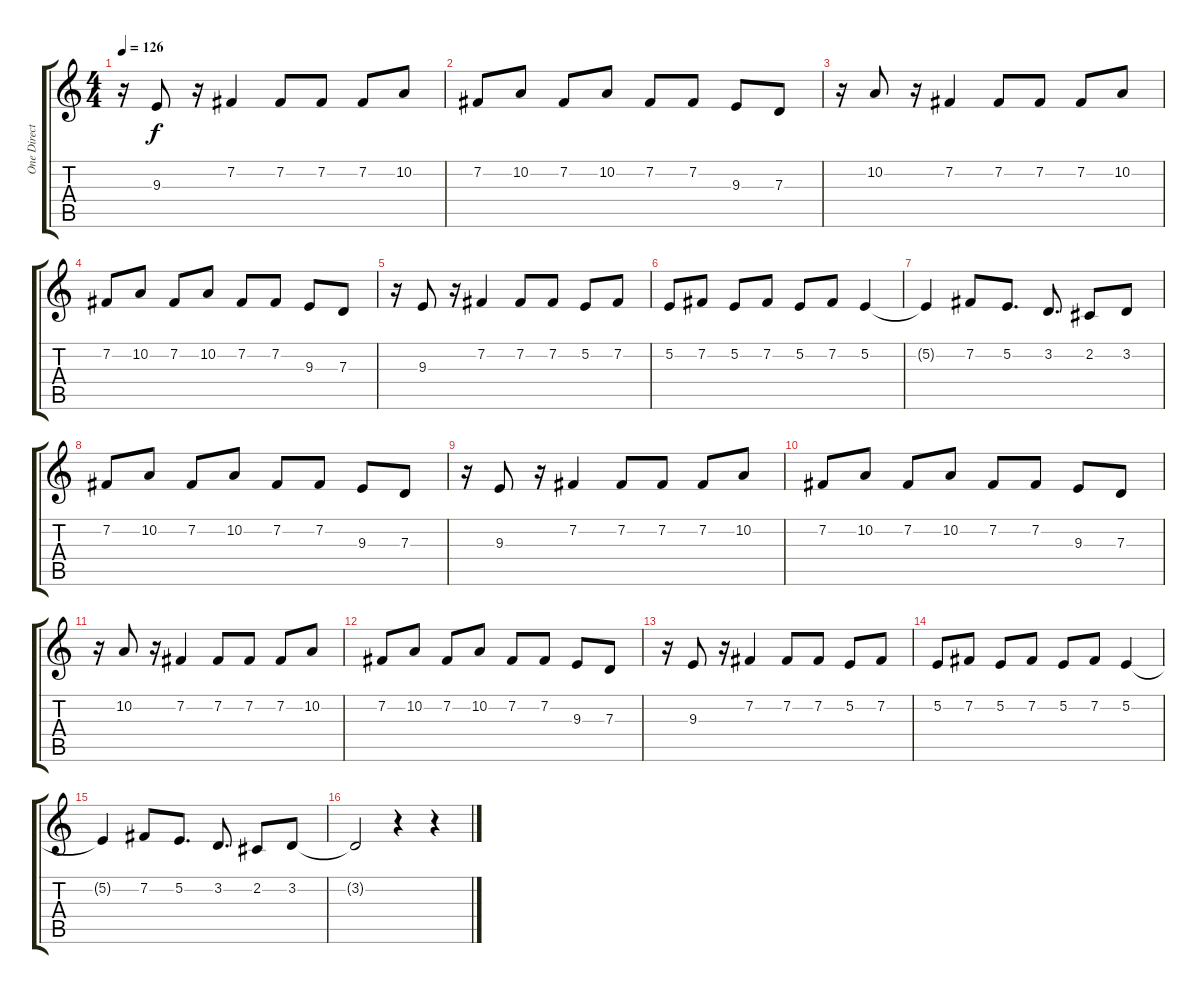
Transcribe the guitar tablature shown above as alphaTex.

\track ("One Direction" "One Direct") {instrument flute}
\staff {score tabs}
\tuning (E4 B3 G3 D3 A2 E2) {hide}
\ts (4 4)
\tempo 126
\clef g2
\ks c
r.16{dy f} 9.3.8 r.16 7.2.4 7.2.8 7.2.8 7.2.8 10.2.8 |
7.2.8 10.2.8 7.2.8 10.2.8 7.2.8 7.2.8 9.3.8 7.3.8 |
r.16 10.2.8 r.16 7.2.4 7.2.8 7.2.8 7.2.8 10.2.8 |
7.2.8 10.2.8 7.2.8 10.2.8 7.2.8 7.2.8 9.3.8 7.3.8 |
r.16 9.3.8 r.16 7.2.4 7.2.8 7.2.8 5.2.8 7.2.8 |
5.2.8 7.2.8 5.2.8 7.2.8 5.2.8 7.2.8 5.2.4 |
5.2{t}.4 7.2.8 5.2.8{d} 3.2.8{d} 2.2.8 3.2.8 |
7.2.8 10.2.8 7.2.8 10.2.8 7.2.8 7.2.8 9.3.8 7.3.8 |
r.16 9.3.8 r.16 7.2.4 7.2.8 7.2.8 7.2.8 10.2.8 |
7.2.8 10.2.8 7.2.8 10.2.8 7.2.8 7.2.8 9.3.8 7.3.8 |
r.16 10.2.8 r.16 7.2.4 7.2.8 7.2.8 7.2.8 10.2.8 |
7.2.8 10.2.8 7.2.8 10.2.8 7.2.8 7.2.8 9.3.8 7.3.8 |
r.16 9.3.8 r.16 7.2.4 7.2.8 7.2.8 5.2.8 7.2.8 |
5.2.8 7.2.8 5.2.8 7.2.8 5.2.8 7.2.8 5.2.4 |
5.2{t}.4 7.2.8 5.2.8{d} 3.2.8{d} 2.2.8 3.2.8 |
3.2{t}.2 r.4 r.4
